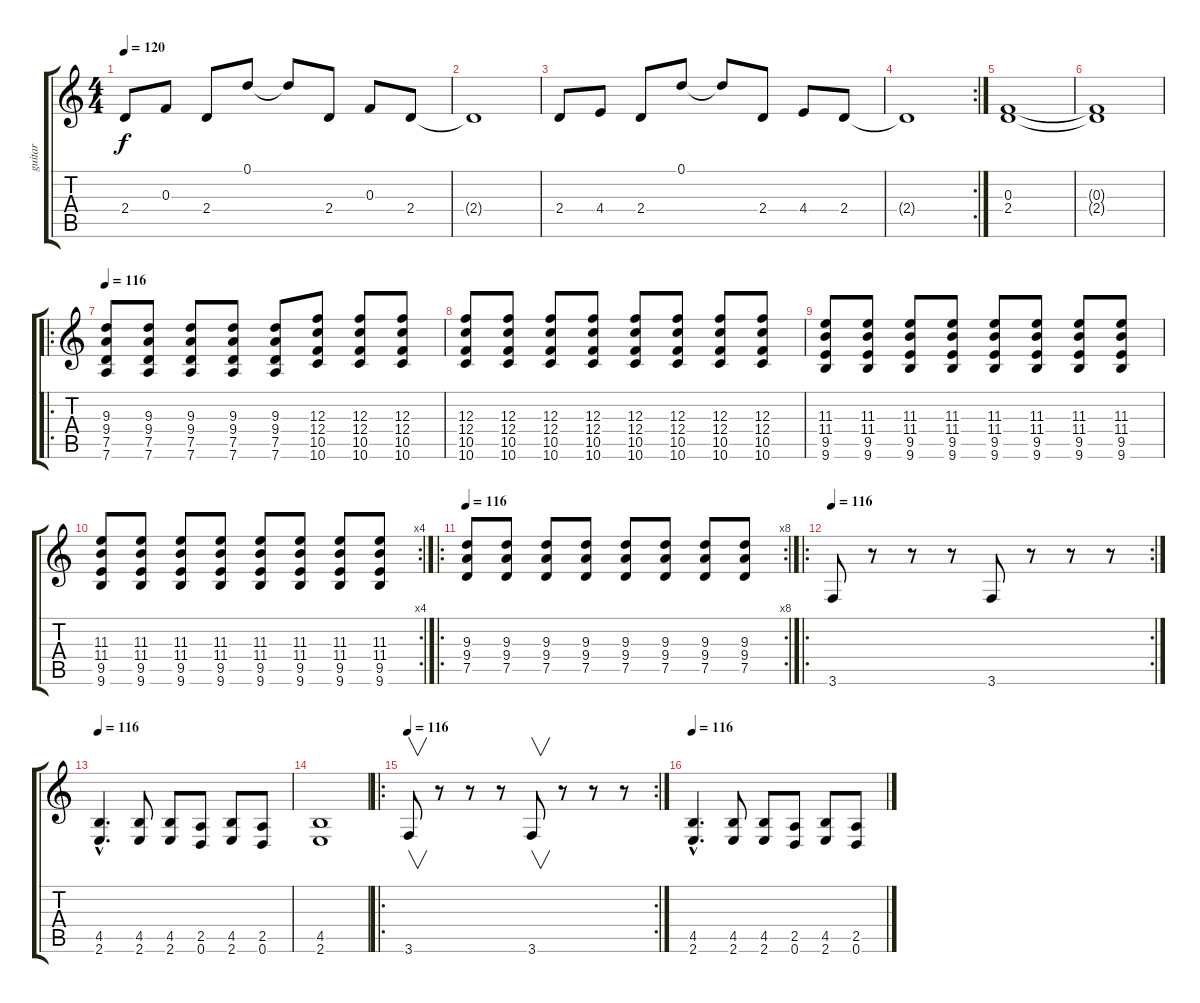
\track ("guitar" "guitar") {instrument distortionguitar}
\staff {score tabs}
\tuning (D4 A3 F3 C3 G2 D2) {hide}
\ts (4 4)
\tempo 120
\tempo 89
\tempo 120
\clef g2
\ks c
2.4.8{dy f instrument acousticguitarsteel} 0.3.8 2.4.8 0.1.8 0.1{t}.8 2.4.8 0.3.8 2.4.8 |
2.4{t}.1 |
2.4.8 4.4.8 2.4.8 0.1.8 0.1{t}.8 2.4.8 4.4.8 2.4.8 |
\rc 2
2.4{t}.1 |
(0.3 2.4).1 |
(0.3{t} 2.4{t}).1 |
\ro
\tempo 116
(9.3 9.4 7.5 7.6).8{instrument distortionguitar} (9.3 9.4 7.5 7.6).8 (9.3 9.4 7.5 7.6).8 (9.3 9.4 7.5 7.6).8 (9.3 9.4 7.5 7.6).8 (12.3 12.4 10.5 10.6).8 (12.3 12.4 10.5 10.6).8 (12.3 12.4 10.5 10.6).8 |
(12.3 12.4 10.5 10.6).8 (12.3 12.4 10.5 10.6).8 (12.3 12.4 10.5 10.6).8 (12.3 12.4 10.5 10.6).8 (12.3 12.4 10.5 10.6).8 (12.3 12.4 10.5 10.6).8 (12.3 12.4 10.5 10.6).8 (12.3 12.4 10.5 10.6).8 |
(11.3 11.4 9.5 9.6).8 (11.3 11.4 9.5 9.6).8 (11.3 11.4 9.5 9.6).8 (11.3 11.4 9.5 9.6).8 (11.3 11.4 9.5 9.6).8 (11.3 11.4 9.5 9.6).8 (11.3 11.4 9.5 9.6).8 (11.3 11.4 9.5 9.6).8 |
\rc 4
(11.3 11.4 9.5 9.6).8 (11.3 11.4 9.5 9.6).8 (11.3 11.4 9.5 9.6).8 (11.3 11.4 9.5 9.6).8 (11.3 11.4 9.5 9.6).8 (11.3 11.4 9.5 9.6).8 (11.3 11.4 9.5 9.6).8 (11.3 11.4 9.5 9.6).8 |
\ro
\rc 8
\tempo 116
(9.3 9.4 7.5).8 (9.3 9.4 7.5).8 (9.3 9.4 7.5).8 (9.3 9.4 7.5).8 (9.3 9.4 7.5).8 (9.3 9.4 7.5).8 (9.3 9.4 7.5).8 (9.3 9.4 7.5).8 |
\ro
\rc 2
\tempo 116
3.6.8 r.8 r.8 r.8 3.6.8 r.8 r.8 r.8 |
\tempo 116
(4.5{hac} 2.6{hac}).4{d} (4.5 2.6).8 (4.5 2.6).8 (2.5 0.6).8 (4.5 2.6).8 (2.5 0.6).8 |
(4.5 2.6).1 |
\ro
\rc 2
\tempo 116
3.6.8{v} r.8 r.8 r.8 3.6.8{v} r.8 r.8 r.8 |
\tempo 116
(4.5{hac} 2.6{hac}).4{d} (4.5 2.6).8 (4.5 2.6).8 (2.5 0.6).8 (4.5 2.6).8 (2.5 0.6).8
